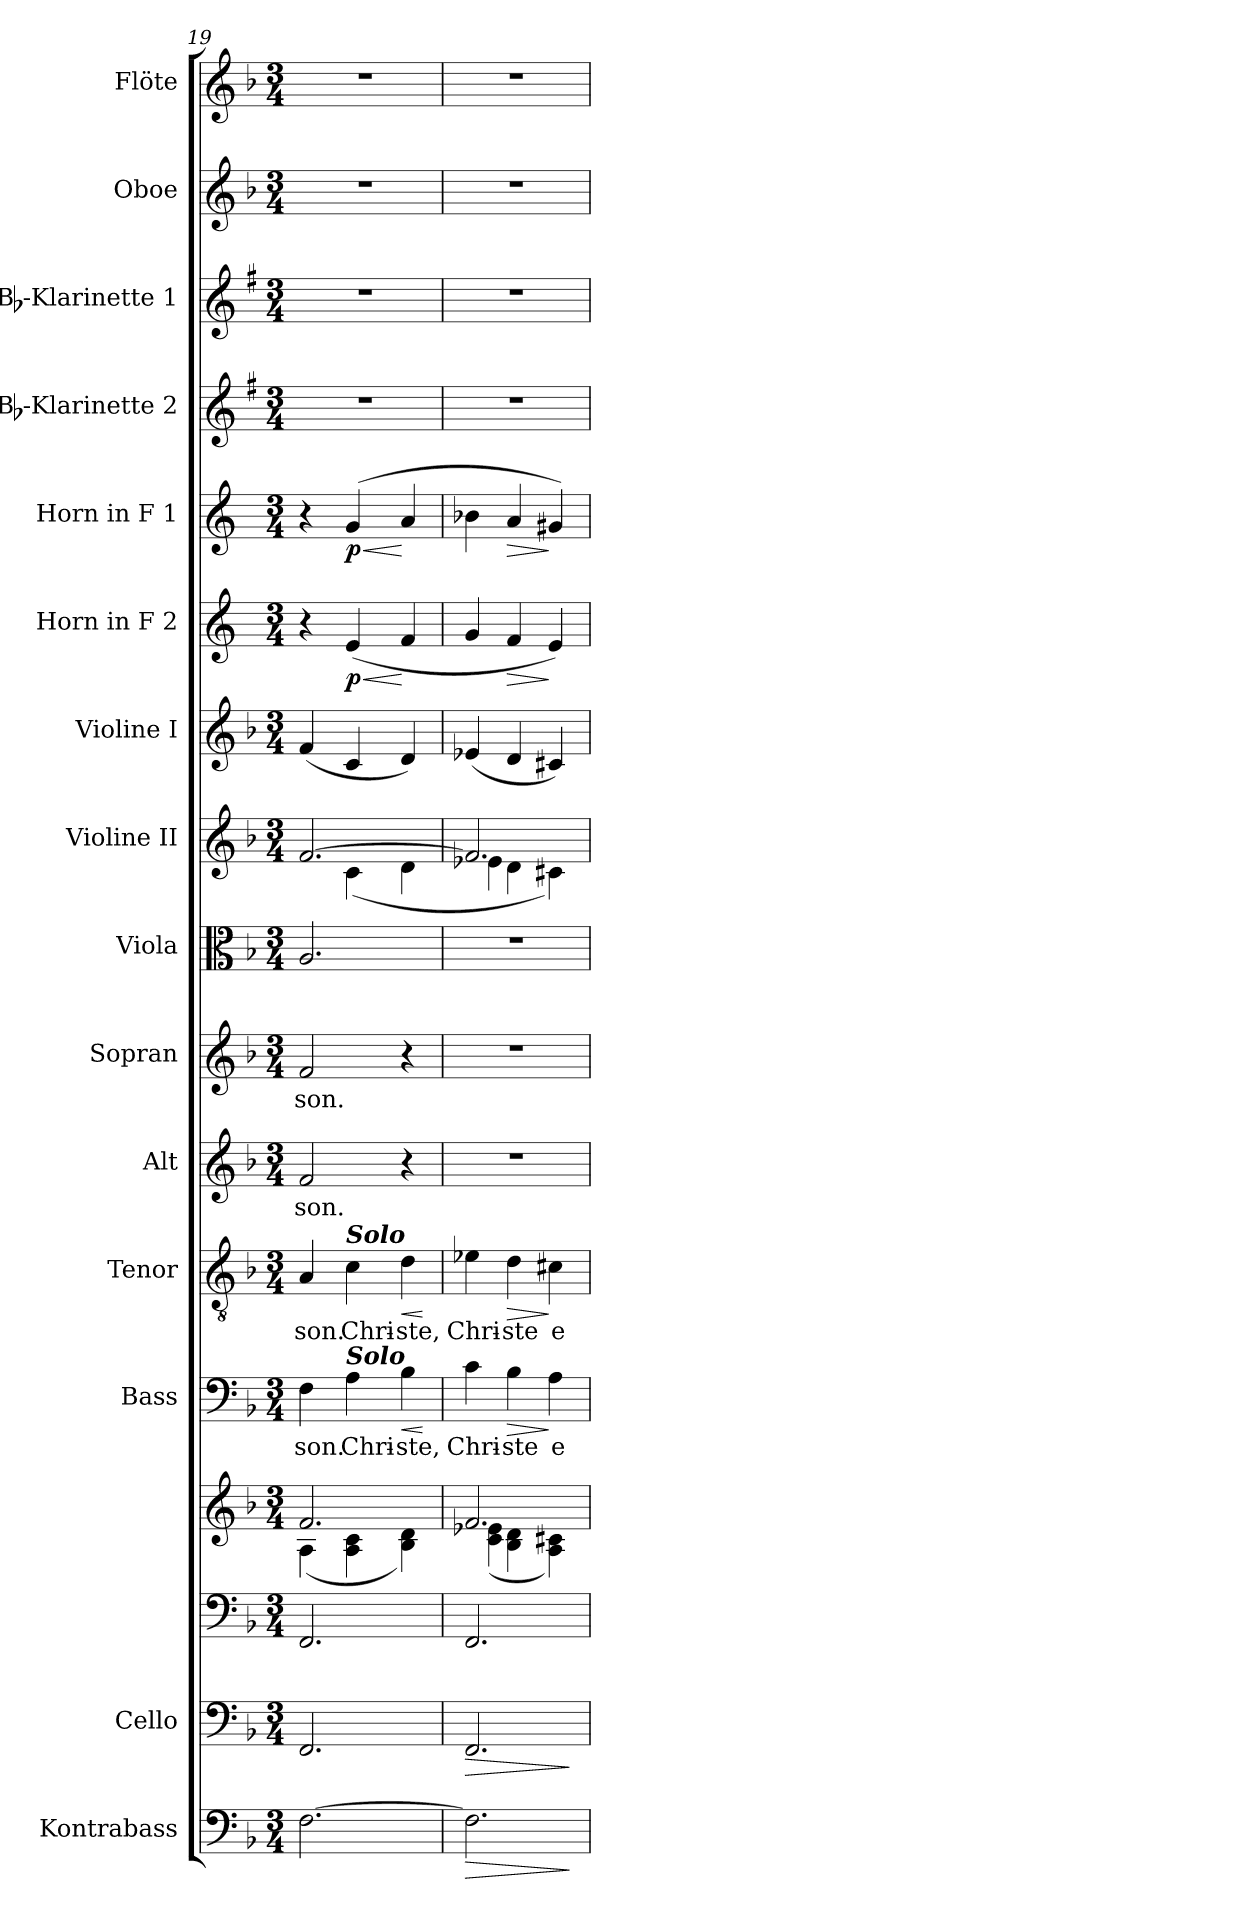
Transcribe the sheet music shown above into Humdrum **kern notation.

**kern	**dynam	**kern	**dynam	**kern	**kern	**kern	**text	**dynam	**kern	**text	**dynam	**kern	**text	**kern	**text	**kern	**kern	**kern	**kern	**dynam	**kern	**dynam	**kern	**kern	**kern	**kern
*part16	*part16	*part15	*part15	*part14	*part14	*part13	*part13	*part13	*part12	*part12	*part12	*part11	*part11	*part10	*part10	*part9	*part8	*part7	*part6	*part6	*part5	*part5	*part4	*part3	*part2	*part1
*staff17	*staff17	*staff16	*staff16	*staff15	*staff14	*staff13	*staff13	*staff13	*staff12	*staff12	*staff12	*staff11	*staff11	*staff10	*staff10	*staff9	*staff8	*staff7	*staff6	*staff6	*staff5	*staff5	*staff4	*staff3	*staff2	*staff1
*I"Kontrabass	*	*I"Cello	*	*	*	*I"Bass	*	*	*I"Tenor	*	*	*I"Alt	*	*I"Sopran	*	*I"Viola	*I"Violine II	*I"Violine I	*I"Horn in F 2	*	*I"Horn in F 1	*	*I"Bb-Klarinette 2	*I"Bb-Klarinette 1	*I"Oboe	*I"Flöte
*I'Kb.	*	*	*	*	*	*I'B.	*	*	*I'T.	*	*	*I'A.	*	*I'S.	*	*I'Vla.	*I'Vl. II	*I'Vl. I	*	*	*	*	*I'Bb Kl. 2	*I'Bb Kl. 1	*I'Ob.	*I'Fl.
*clefF4	*	*clefF4	*	*clefF4	*clefG2	*clefF4	*	*	*clefGv2	*	*	*clefG2	*	*clefG2	*	*clefC3	*clefG2	*clefG2	*clefG2	*	*clefG2	*	*clefG2	*clefG2	*clefG2	*clefG2
*ITrd7c12	*	*	*	*	*	*	*	*	*	*	*	*	*	*	*	*	*	*	*ITrd4c7	*	*ITrd4c7	*	*ITrd1c2	*ITrd1c2	*	*
*k[b-]	*	*k[b-]	*	*k[b-]	*k[b-]	*k[b-]	*	*	*k[b-]	*	*	*k[b-]	*	*k[b-]	*	*k[b-]	*k[b-]	*k[b-]	*k[b-]	*	*k[b-]	*	*k[b-]	*k[b-]	*k[b-]	*k[b-]
*F:	*	*F:	*	*F:	*F:	*F:	*	*	*F:	*	*	*F:	*	*F:	*	*F:	*F:	*F:	*F:	*	*F:	*	*F:	*F:	*F:	*F:
*M3/4	*	*M3/4	*	*M3/4	*M3/4	*M3/4	*	*	*M3/4	*	*	*M3/4	*	*M3/4	*	*M3/4	*M3/4	*M3/4	*M3/4	*	*M3/4	*	*M3/4	*M3/4	*M3/4	*M3/4
=19	=19	=19	=19	=19	=19	=19	=19	=19	=19	=19	=19	=19	=19	=19	=19	=19	=19	=19	=19	=19	=19	=19	=19	=19	=19	=19
*	*	*	*	*	*^	*	*	*	*	*	*	*	*	*	*	*	*	*	*	*	*	*	*	*	*	*
!	!	!	!	!	!	!	!	!LO:LY:b	!	!	!LO:LY:b	!	!	!LO:LY:b	!	!LO:LY:b	!	!	!	!	!	!	!	!	!	!	!
*	*	*	*	*	*	*	*	*	*	*	*	*	*	*	*	*	*	*^	*	*	*	*	*	*	*	*	*
[2.FF\	.	2.FF/	.	2.FF/	2.f/	(<4A\	4F\	-son.	.	4A/	-son.	.	2f/	-son.	2f/	-son.	2.A/	[>2.f/	4ryy	(<4f/	4r	.	4r	.	2.r	2.r	2.r	2.r
!	!	!	!	!	!	!	!	!	!	!LO:TX:a:Bi:t=Solo	!	!	!	!	!	!	!	!	!	!	!	!	!	!	!	!	!	!
!	!	!	!	!	!	!	!LO:TX:a:Bi:t=Solo	!	!	!	!	!	!	!	!	!	!	!	!	!	!	!	!	!	!	!	!	!
!	!	!	!	!	!	!	!	!LO:LY:b	!	!	!LO:LY:b	!	!	!	!	!	!	!	!	!	!	!LO:HP:b	!	!LO:HP:b	!	!	!	!
!	!	!	!	!	!	!	!	!	!	!	!	!	!	!	!	!	!	!	!	!	!	!LO:DY:n=1:b	!	!LO:DY:n=1:b	!	!	!	!
.	.	.	.	.	.	4A\ 4c\	4A\	Chri-	.	4c\	Chri-	.	.	.	.	.	.	.	(<4c\	4c/	(4A/	< p	(4c/	< p	.	.	.	.
!	!	!	!	!	!	!	!	!LO:LY:b	!LO:HP:b	!	!LO:LY:b	!LO:HP:b	!	!	!	!	!	!	!	!	!	!	!	!	!	!	!	!
.	.	.	.	.	.	4B-\ 4d\)	4B-\	-ste,	<	4d\	-ste,	<	4r	.	4r	.	.	.	4d\	4d/)	4B-/	[	4d/	[	.	.	.	.
*	*	*	*	*	*v	*v	*	*	*	*	*	*	*	*	*	*	*	*v	*v	*	*	*	*	*	*	*	*	*
.	.	.	.	.	.	.	.	[	.	.	[	.	.	.	.	.	.	.	.	.	.	.	.	.	.	.
=20	=20	=20	=20	=20	=20	=20	=20	=20	=20	=20	=20	=20	=20	=20	=20	=20	=20	=20	=20	=20	=20	=20	=20	=20	=20	=20
!	!LO:HP:b	!	!LO:HP:b	!	!	!	!LO:LY:b	!	!	!LO:LY:b	!	!	!	!	!	!	!	!	!	!	!	!	!	!	!	!
*	*	*	*	*	*^	*	*	*	*	*	*	*	*	*	*	*	*^	*	*	*	*	*	*	*	*	*
2.FF\]	>	2.FF/	>	2.FF/	2.f/	(4c\ 4e-X\	4c\	Chri-	.	4e-X\	Chri-	.	2.r	.	2.r	.	2.r	2.f/]	4e-X\	(<4e-X/	4c/	.	4e-X\	.	2.r	2.r	2.r	2.r
!	!	!	!	!	!	!	!	!LO:LY:b	!LO:HP:b	!	!LO:LY:b	!LO:HP:b	!	!	!	!	!	!	!	!	!	!LO:HP:b	!	!LO:HP:b	!	!	!	!
.	.	.	.	.	.	4B-\ 4d\	4B-\	-ste	>	4d\	-ste	>	.	.	.	.	.	.	4d\	4d/	4B-/	>	4d/	>	.	.	.	.
!	!	!	!	!	!	!	!	!LO:LY:b	!	!	!LO:LY:b	!	!	!	!	!	!	!	!	!	!	!	!	!	!	!	!	!
.	.	.	.	.	.	4A\ 4c#X\)	4A\	e-	]	4c#X\	e-	]	.	.	.	.	.	.	4c#X\)	4c#X/)	4A/)	]	4c#X/)	]	.	.	.	.
*	*	*	*	*	*v	*v	*	*	*	*	*	*	*	*	*	*	*	*v	*v	*	*	*	*	*	*	*	*	*
.	]	.	]	.	.	.	.	.	.	.	.	.	.	.	.	.	.	.	.	.	.	.	.	.	.	.
=	=	=	=	=	=	=	=	=	=	=	=	=	=	=	=	=	=	=	=	=	=	=	=	=	=	=
*-	*-	*-	*-	*-	*-	*-	*-	*-	*-	*-	*-	*-	*-	*-	*-	*-	*-	*-	*-	*-	*-	*-	*-	*-	*-	*-
